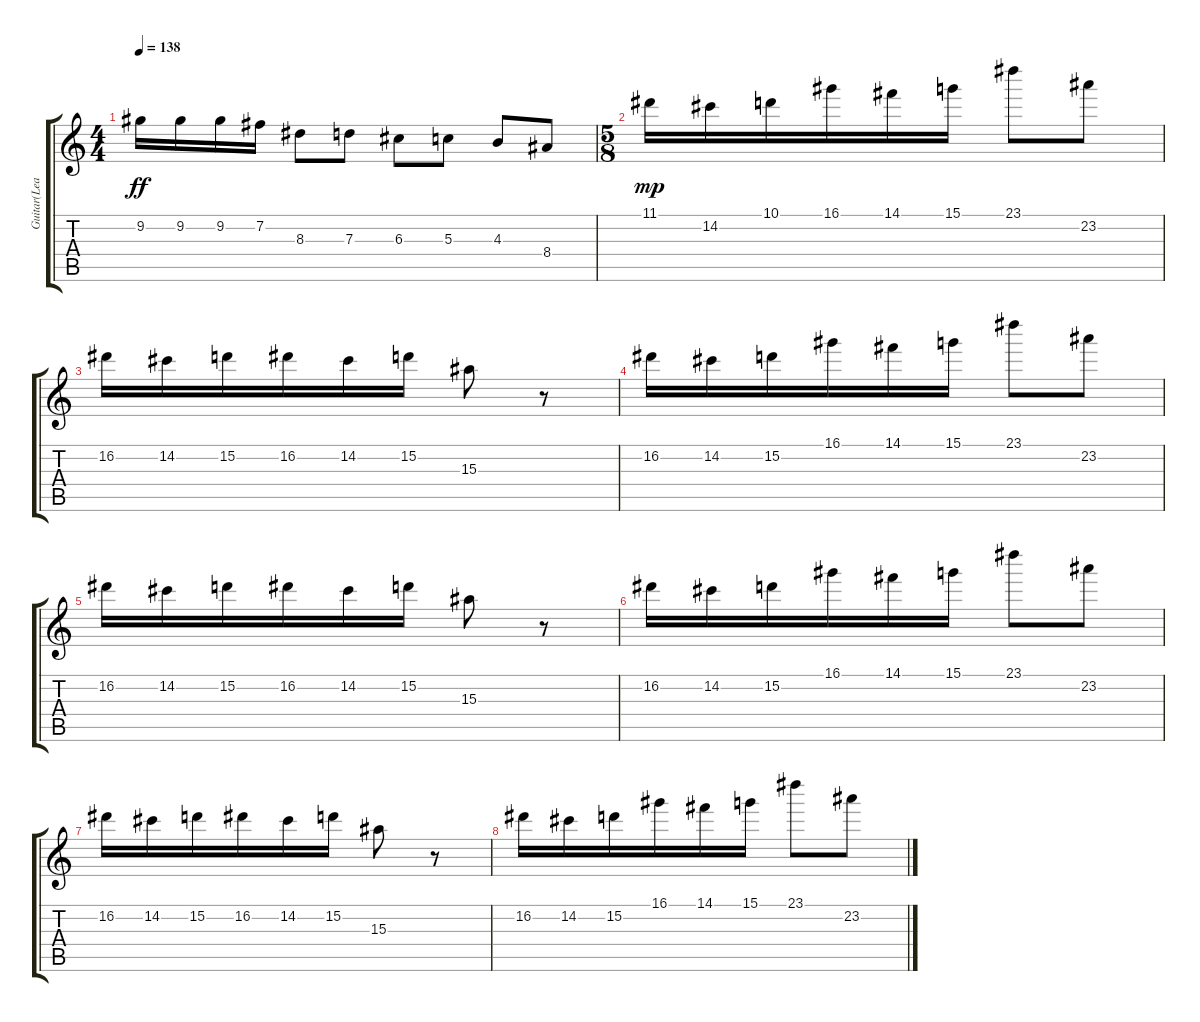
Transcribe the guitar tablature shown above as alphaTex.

\track ("Guitar(Lead)" "Guitar(Lea") {instrument distortionguitar}
\staff {score tabs}
\tuning (E4 B3 G3 D3 A2 E2) {hide}
\ts (4 4)
\tempo 138
\clef g2
\ks c
9.2.16{dy ff} 9.2.16 9.2.16 7.2.16 8.3.8 7.3.8 6.3.8 5.3.8 4.3.8 8.4.8 |
\ts (5 8)
11.1.16{dy mp} 14.2.16 10.1.16{balance 1} 16.1.16 14.1.16{balance 2} 15.1.16 23.1.8{balance 3} 23.2.8{balance 4} |
16.2.16 14.2.16 15.2.16 16.2.16 14.2.16 15.2.16 15.3.8 r.8 |
16.2.16 14.2.16 15.2.16 16.1.16 14.1.16 15.1.16 23.1.8 23.2.8 |
16.2.16 14.2.16 15.2.16 16.2.16 14.2.16 15.2.16 15.3.8 r.8 |
16.2.16 14.2.16 15.2.16 16.1.16 14.1.16 15.1.16 23.1.8 23.2.8 |
16.2.16 14.2.16 15.2.16 16.2.16 14.2.16 15.2.16 15.3.8 r.8 |
16.2.16 14.2.16 15.2.16 16.1.16 14.1.16 15.1.16 23.1.8 23.2.8
